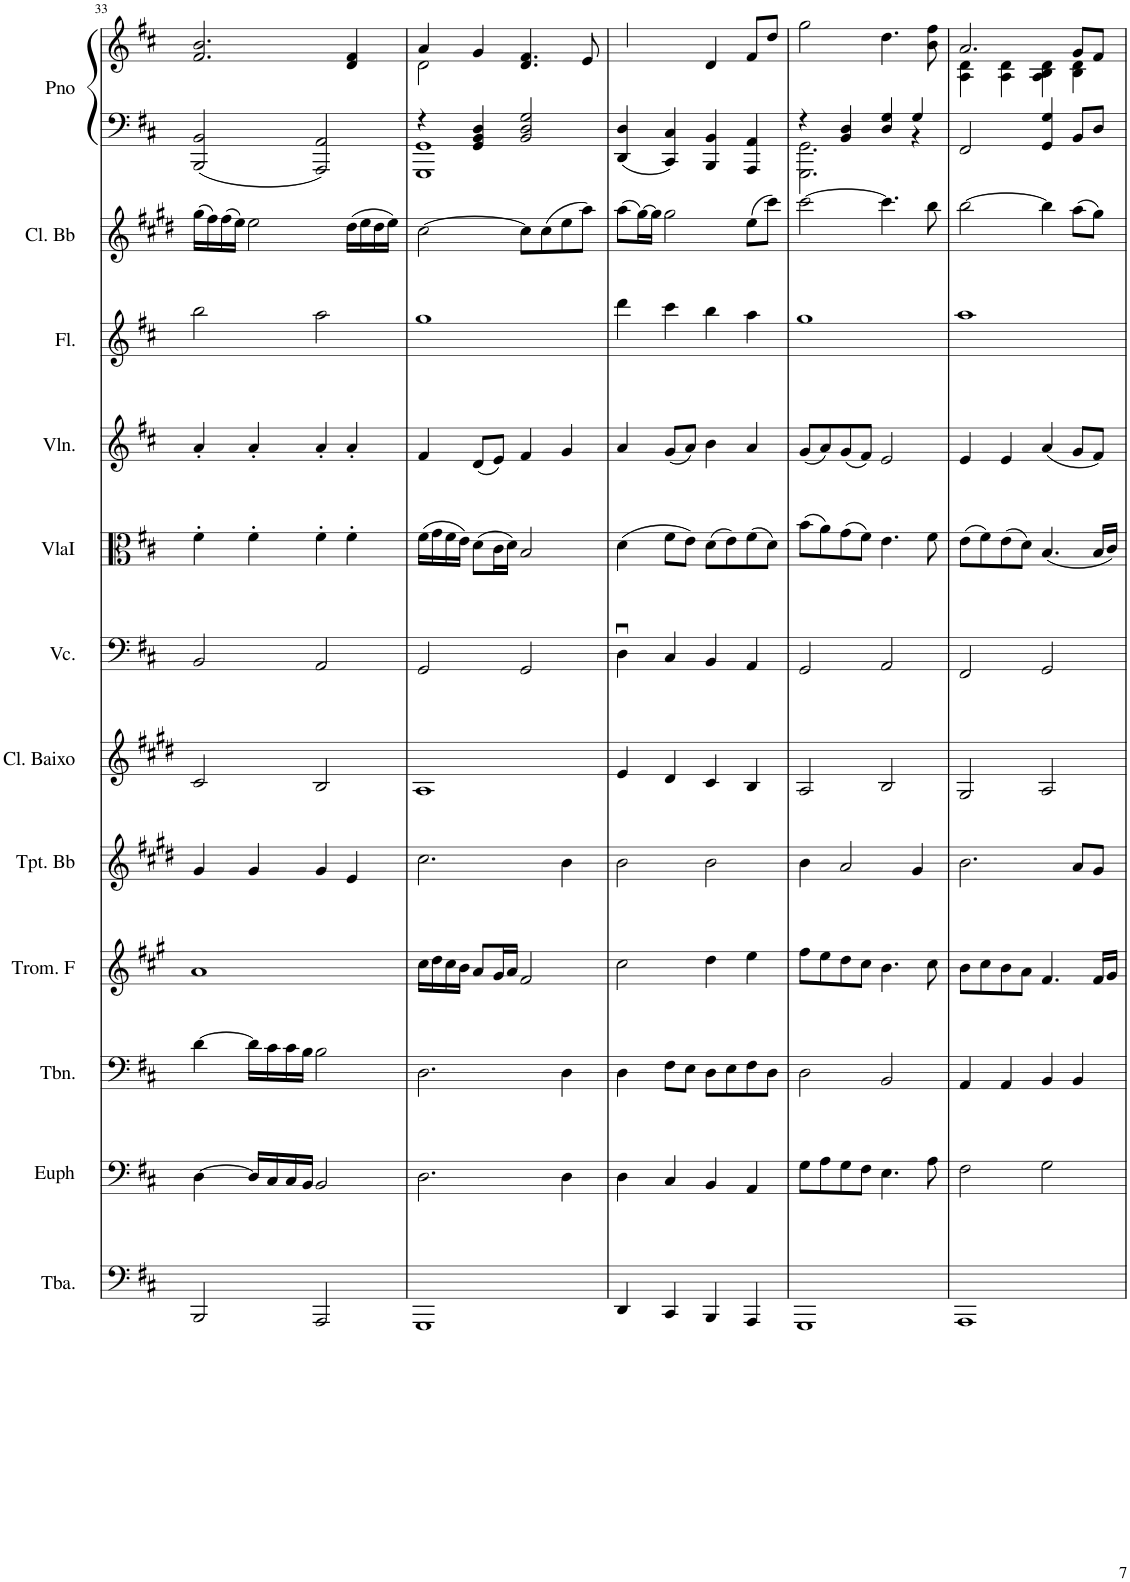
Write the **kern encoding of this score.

**kern	**kern	**kern	**kern	**kern	**kern	**kern	**kern	**kern	**kern	**kern	**kern	**kern
*part12	*part11	*part10	*part9	*part8	*part7	*part6	*part5	*part4	*part3	*part2	*part1	*part1
*staff13	*staff12	*staff11	*staff10	*staff9	*staff8	*staff7	*staff6	*staff5	*staff4	*staff3	*staff2	*staff1
*I"Tuba	*I"Euphonium	*I"Trombone	*I"Trompa em F	*I"Trompete Bb	*I"Clarineta Baixo / Clarone	*I"Violoncelo	*I"Viola I	*I"Violino	*I"Flauta Transversal	*I"Clarinete Bb (solo)	*I"Piano	*
*I'Tba.	*I'Euph	*I'Tbn.	*I'Trom. F	*I'Tpt. Bb	*I'Cl. Baixo	*I'Vc.	*I'VlaI	*I'Vln.	*I'Fl.	*I'Cl. Bb	*I'Pno	*
!!LO:PB:g=z
*clefF4	*clefF4	*clefF4	*clefG2	*clefG2	*clefG2	*clefF4	*clefC3	*clefG2	*clefG2	*clefG2	*clefF4	*clefG2
*	*	*	*Trd4c7	*Trd1c2	*Trd8c14	*	*	*	*	*Trd1c2	*	*
*k[f#c#]	*k[f#c#]	*k[f#c#]	*k[f#c#g#]	*k[f#c#g#d#]	*k[f#c#g#d#]	*k[f#c#]	*k[f#c#]	*k[f#c#]	*k[f#c#]	*k[f#c#g#d#]	*k[f#c#]	*k[f#c#]
*M4/4	*M4/4	*M4/4	*M4/4	*M4/4	*M4/4	*M4/4	*M4/4	*M4/4	*M4/4	*M4/4	*M4/4	*M4/4
*met(c)	*met(c)	*met(c)	*met(c)	*met(c)	*met(c)	*met(c)	*met(c)	*met(c)	*met(c)	*met(c)	*met(c)	*met(c)
=33	=33	=33	=33	=33	=33	=33	=33	=33	=33	=33	=33	=33
2BBB/	[4D\	[4d\	1a	4g#/	2c#/	2BB/	4f#'\	4a'/	2bb\	(16gg#\LL	2BBB/ 2BB/	2.f#/ 2.b/
.	.	.	.	.	.	.	.	.	.	16ff#\)	.	.
.	.	.	.	.	.	.	.	.	.	(16ff#\	.	.
.	.	.	.	.	.	.	.	.	.	16ee\JJ)	.	.
.	16D/LL]	16d\LL]	.	4g#/	.	.	4f#'\	4a'/	.	2ee\	.	.
.	16C#/	16c#\	.	.	.	.	.	.	.	.	.	.
.	16C#/	16c#\	.	.	.	.	.	.	.	.	.	.
.	16BB/JJ	16B\JJ	.	.	.	.	.	.	.	.	.	.
2AAA/	2BB/	2B\	.	4g#/	2B/	2AA/	4f#'\	4a'/	2aa\	.	2AAA/ 2AA/	.
.	.	.	.	4e/	.	.	4f#'\	4a'/	.	(16dd#\LL	.	4d/ 4f#/
.	.	.	.	.	.	.	.	.	.	16ee\	.	.
.	.	.	.	.	.	.	.	.	.	16dd#\	.	.
.	.	.	.	.	.	.	.	.	.	16ee\JJ)	.	.
=34	=34	=34	=34	=34	=34	=34	=34	=34	=34	=34	=34	=34
*	*	*	*	*	*	*	*	*	*	*	*^	*^
1GGG	2.D\	2.D\	16cc#\LL	2.cc#\	1A	2GG/	(16f#\LL	4f#/	1gg	[2cc#\	4r	1GGG 1GG	4a/	2d\
.	.	.	16dd\	.	.	.	16g\	.	.	.	.	.	.	.
.	.	.	16cc#\	.	.	.	16f#\	.	.	.	.	.	.	.
.	.	.	16b\JJ	.	.	.	16e\JJ)	.	.	.	.	.	.	.
.	.	.	8a/L	.	.	.	(8d\L	(8d/L	.	.	4GG/ 4BB/ 4D/	.	4g/	.
.	.	.	16g#/L	.	.	.	16c#\L	8e/J)	.	.	.	.	.	.
.	.	.	16a/JJ	.	.	.	16d\JJ)	.	.	.	.	.	.	.
.	.	.	2f#/	.	.	2GG/	2B/	4f#/	.	8cc#\L]	2BB/ 2D/ 2G/	.	4.d/ 4.f#/	2ryy
.	.	.	.	.	.	.	.	.	.	(8cc#\	.	.	.	.
.	4D\	4D\	.	4b\	.	.	.	4g/	.	8ee\	.	.	.	.
.	.	.	.	.	.	.	.	.	.	8aa\J)	.	.	8e/	.
*	*	*	*	*	*	*	*	*	*	*	*v	*v	*	*
*	*	*	*	*	*	*	*	*	*	*	*	*v	*v
=35	=35	=35	=35	=35	=35	=35	=35	=35	=35	=35	=35	=35
4DD/	4D\	4D\	2cc#\	2b\	4e/	4Du\	(4d\	4a/	4ddd\	(8aa\L	4DD/ 4D/	2a/
.	.	.	.	.	.	.	.	.	.	[16gg#\L)	.	.
.	.	.	.	.	.	.	.	.	.	16gg#\JJ]	.	.
4CC#/	4C#/	8F#\L	.	.	4d#/	4C#/	8f#\L	(8g/L	4ccc#\	2gg#\	4CC#/ 4C#/	.
.	.	8E\J	.	.	.	.	8e\J)	8a/J)	.	.	.	.
4BBB/	4BB/	8D\L	4dd\	2b\	4c#/	4BB/	(8d\L	4b\	4bb\	.	4BBB/ 4BB/	4d/
.	.	8E\	.	.	.	.	8e\)	.	.	.	.	.
4AAA/	4AA/	8F#\	4ee\	.	4B/	4AA/	(8f#\	4a/	4aa\	(8ee\L	4AAA/ 4AA/	8f#/L
.	.	8D\J	.	.	.	.	8d\J)	.	.	8ccc#\J)	.	8dd/J
=36	=36	=36	=36	=36	=36	=36	=36	=36	=36	=36	=36	=36
*	*	*	*	*	*	*	*	*	*	*	*^	*
1GGG	8G\L	2D\	8ff#\L	4b\	2A/	2GG/	(8b\L	(8g/L	1gg	[2ccc#\	4r	2.GGG\ 2.GG\	2gg\
.	8A\	.	8ee\	.	.	.	8a\)	8a/)	.	.	.	.	.
.	8G\	.	8dd\	2a/	.	.	(8g\	(8g/	.	.	4BB/ 4D/	.	.
.	8F#\J	.	8cc#\J	.	.	.	8f#\J)	8f#/J)	.	.	.	.	.
.	4.E\	2BB/	4.b\	.	2B/	2AA/	4.e\	2e/	.	4.ccc#\]	4D/ 4G/	.	4.dd\
.	.	.	.	4g#/	.	.	.	.	.	.	4G/	4r	.
.	8A\	.	8cc#\	.	.	.	8f#\	.	.	8bb\	.	.	8b\ 8ff#\
*	*	*	*	*	*	*	*	*	*	*	*v	*v	*
=37	=37	=37	=37	=37	=37	=37	=37	=37	=37	=37	=37	=37
*	*	*	*	*	*	*	*	*	*	*	*	*^
1AAA	2F#\	4AA/	8b\L	2.b\	2G#/	2FF#/	(8e\L	4e/	1aa	[2bb\	2FF#/	2.a/	4A\ 4d\
.	.	.	8cc#\	.	.	.	8f#\)	.	.	.	.	.	.
.	.	4AA/	8b\	.	.	.	(8e\	4e/	.	.	.	.	4A\ 4d\
.	.	.	8a\J	.	.	.	8d\J)	.	.	.	.	.	.
.	2G\	4BB/	4.f#/	.	2A/	2GG/	(4.B/	(4a/	.	4bb\]	4GG/ 4G/	.	4A\ 4B\ 4d\
.	.	4BB/	.	8a/L	.	.	.	8g/L	.	(8aa\L	8BB/L	8g/L	4B\ 4d\
.	.	.	16f#/LL	8g#/J	.	.	16B/LL	8f#/J)	.	8gg#\J)	8D/J	8f#/J	.
.	.	.	16g#/JJ	.	.	.	16c#/JJ)	.	.	.	.	.	.
*	*	*	*	*	*	*	*	*	*	*	*	*v	*v
=	=	=	=	=	=	=	=	=	=	=	=	=
*-	*-	*-	*-	*-	*-	*-	*-	*-	*-	*-	*-	*-
